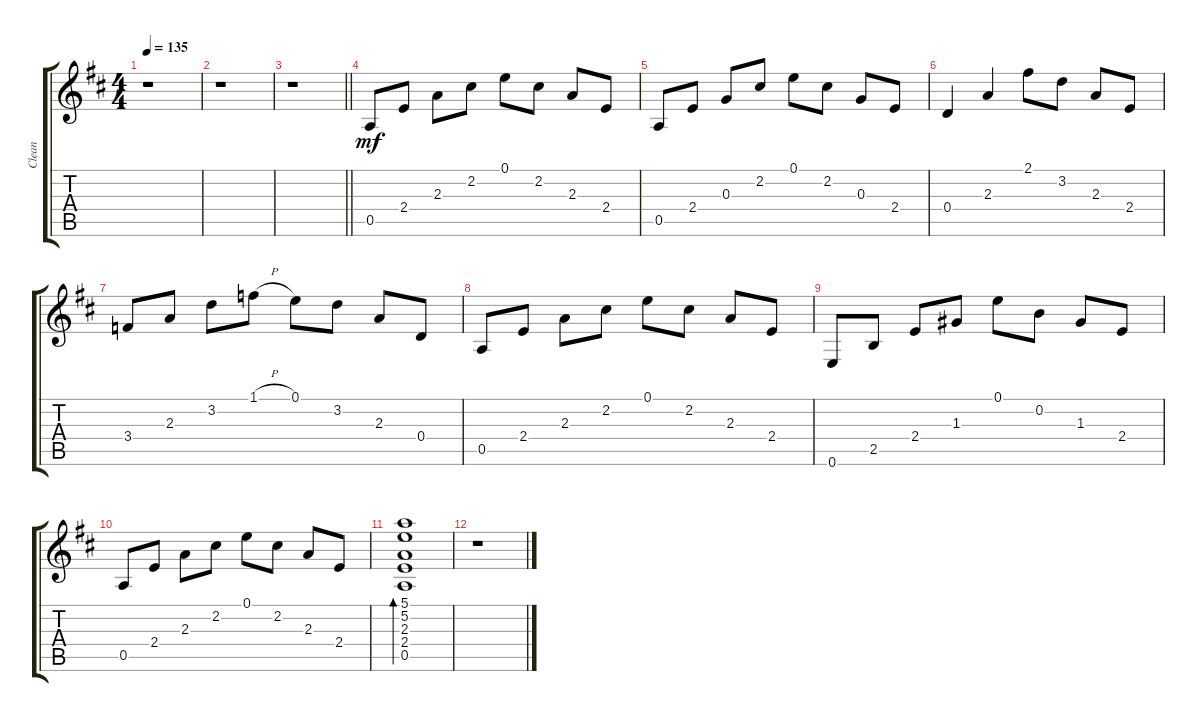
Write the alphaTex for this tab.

\track ("Clean" "Clean") {instrument electricguitarclean}
\staff {score tabs}
\tuning (E4 B3 G3 D3 A2 E2) {hide}
\ts (4 4)
\tempo 135
\clef g2
\ks d
r.1{dy mf} |
r.1 |
\barLineRight lightlight
r.1 |
0.5.8 2.4.8 2.3.8 2.2.8 0.1.8 2.2.8 2.3.8 2.4.8 |
0.5.8 2.4.8 0.3.8 2.2.8 0.1.8 2.2.8 0.3.8 2.4.8 |
0.4.4 2.3.4 2.1.8 3.2.8 2.3.8 2.4.8 |
3.4.8 2.3.8 3.2.8 1.1{h}.8 0.1.8 3.2.8 2.3.8 0.4.8 |
0.5.8 2.4.8 2.3.8 2.2.8 0.1.8 2.2.8 2.3.8 2.4.8 |
0.6.8 2.5.8 2.4.8 1.3.8 0.1.8 0.2.8 1.3.8 2.4.8 |
0.5.8 2.4.8 2.3.8 2.2.8 0.1.8 2.2.8 2.3.8 2.4.8 |
(5.1 5.2 2.3 2.4 0.5).1{bd 30} |
r.1
